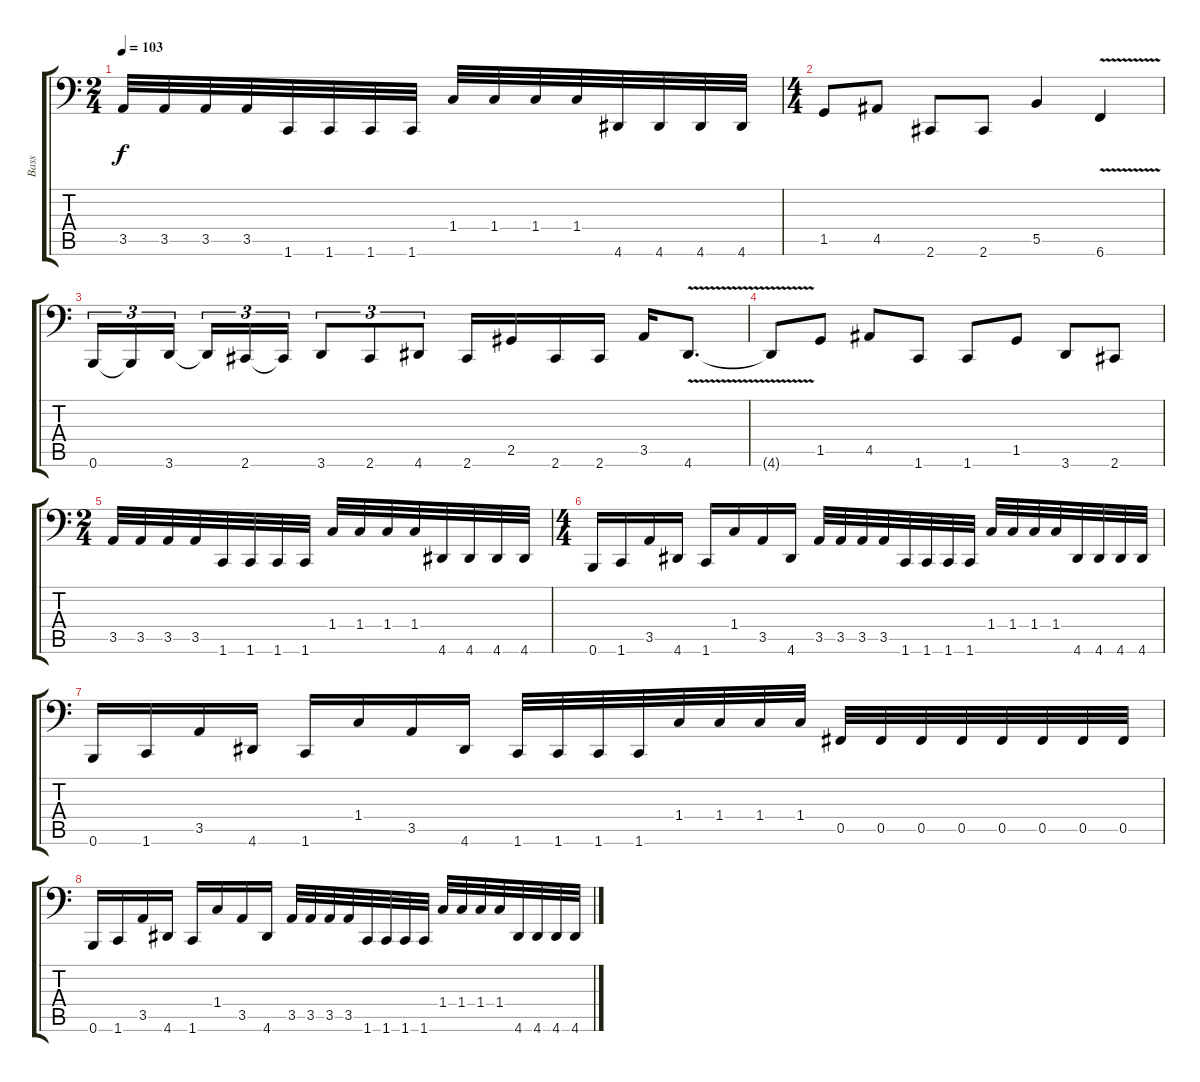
\track ("Bass" "Bass") {instrument electricbassfinger}
\staff {score tabs}
\tuning (Db3 Ab2 E2 B1 Gb1 B0) {hide}
\ts (2 4)
\tempo 103
\clef f4
\ks c
3.5.32{dy f} 3.5.32 3.5.32 3.5.32 1.6.32 1.6.32 1.6.32 1.6.32 1.4.32 1.4.32 1.4.32 1.4.32 4.6.32 4.6.32 4.6.32 4.6.32 |
\ts (4 4)
1.5.8 4.5.8 2.6.8 2.6.8 5.5.4 6.6{v}.4 |
0.6.16{tu (3 2)} 0.6{t}.16{tu (3 2)} 3.6.16{tu (3 2) beam splitsecondary} 3.6{t}.16{tu (3 2)} 2.6.16{tu (3 2)} 2.6{t}.16{tu (3 2)} 3.6.8{tu (3 2)} 2.6.8{tu (3 2)} 4.6.8{tu (3 2)} 2.6.16 2.5.16 2.6.16 2.6.16 3.5.16 4.6{v}.8{d} |
4.6{t}.8 1.5.8 4.5.8 1.6.8 1.6.8 1.5.8 3.6.8 2.6.8 |
\ts (2 4)
3.5.32 3.5.32 3.5.32 3.5.32 1.6.32 1.6.32 1.6.32 1.6.32 1.4.32 1.4.32 1.4.32 1.4.32 4.6.32 4.6.32 4.6.32 4.6.32 |
\ts (4 4)
0.6.16 1.6.16 3.5.16 4.6.16 1.6.16 1.4.16 3.5.16 4.6.16 3.5.32 3.5.32 3.5.32 3.5.32 1.6.32 1.6.32 1.6.32 1.6.32 1.4.32 1.4.32 1.4.32 1.4.32 4.6.32 4.6.32 4.6.32 4.6.32 |
0.6.16 1.6.16 3.5.16 4.6.16 1.6.16 1.4.16 3.5.16 4.6.16 1.6.32 1.6.32 1.6.32 1.6.32 1.4.32 1.4.32 1.4.32 1.4.32 0.5.32 0.5.32 0.5.32 0.5.32 0.5.32 0.5.32 0.5.32 0.5.32 |
0.6.16 1.6.16 3.5.16 4.6.16 1.6.16 1.4.16 3.5.16 4.6.16 3.5.32 3.5.32 3.5.32 3.5.32 1.6.32 1.6.32 1.6.32 1.6.32 1.4.32 1.4.32 1.4.32 1.4.32 4.6.32 4.6.32 4.6.32 4.6.32
